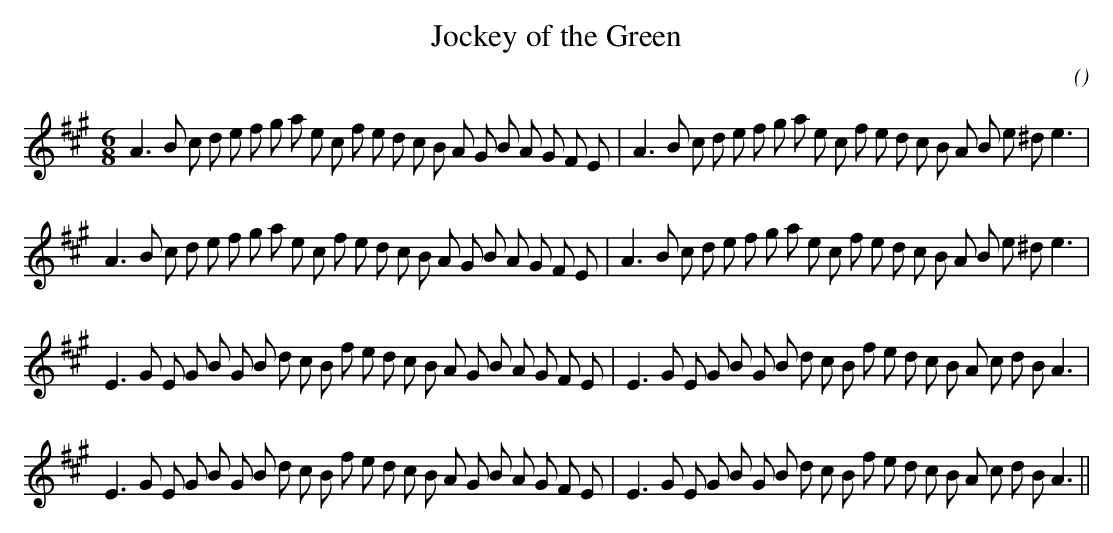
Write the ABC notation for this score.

X:1
T: Jockey of the Green
C:
O:
M:6/8
K:A
K:A
M:6/8
L:1/16
A6 B2 c2 d2 e2 f2 g2 a2 e2 c2 f2 e2 d2 c2 B2 A2 G2 B2 A2 G2 F2 E2 |A6 B2 c2 d2 e2 f2 g2 a2 e2 c2 f2 e2 d2 c2 B2 A2 B2 e2 ^d2 e6 |
A6 B2 c2 d2 e2 f2 g2 a2 e2 c2 f2 e2 d2 c2 B2 A2 G2 B2 A2 G2 F2 E2 |A6 B2 c2 d2 e2 f2 g2 a2 e2 c2 f2 e2 d2 c2 B2 A2 B2 e2 ^d2 e6 |
E6 G2 E2 G2 B2 G2 B2 d2 c2 B2 f2 e2 d2 c2 B2 A2 G2 B2 A2 G2 F2 E2 |E6 G2 E2 G2 B2 G2 B2 d2 c2 B2 f2 e2 d2 c2 B2 A2 c2 d2 B2 A6 |
E6 G2 E2 G2 B2 G2 B2 d2 c2 B2 f2 e2 d2 c2 B2 A2 G2 B2 A2 G2 F2 E2 |E6 G2 E2 G2 B2 G2 B2 d2 c2 B2 f2 e2 d2 c2 B2 A2 c2 d2 B2 A6 ||
